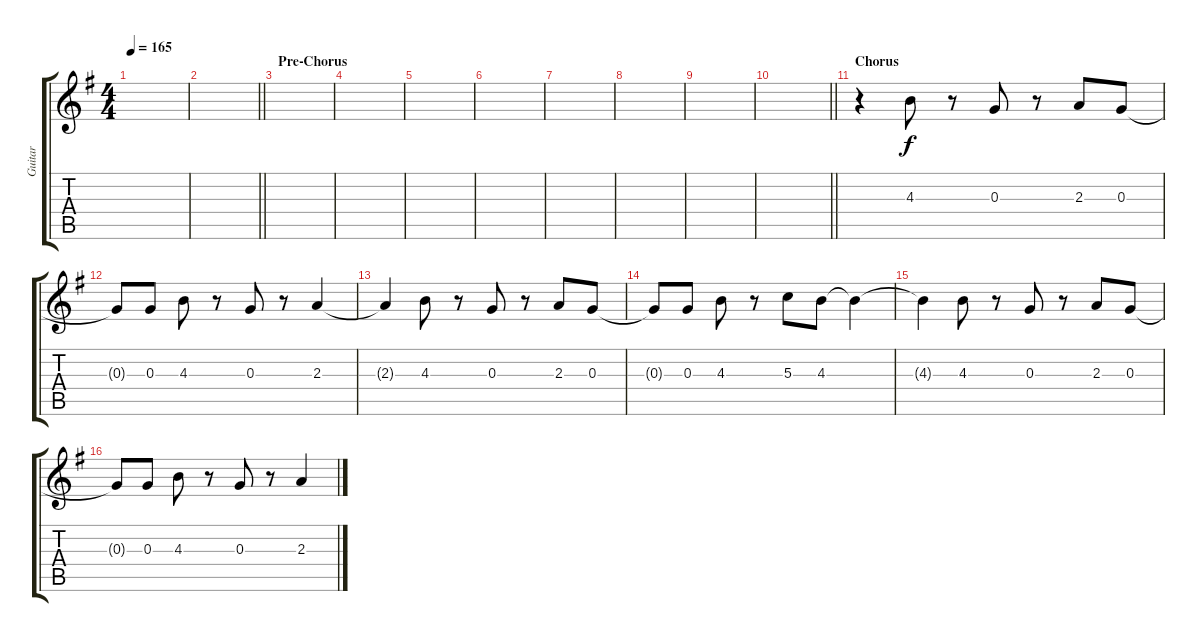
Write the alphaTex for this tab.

\track ("Guitar" "Guitar") {instrument overdrivenguitar}
\staff {score tabs}
\tuning (E4 B3 G3 D3 A2 E2) {hide}
\ts (4 4)
\tempo 165
\clef g2
\ks g
|
\barLineRight lightlight
|
\section ("" "Pre-Chorus")
|
|
|
|
|
|
|
\barLineRight lightlight
|
\section ("" "Chorus")
r.4 4.3.8 r.8 0.3.8 r.8 2.3.8 0.3.8 |
0.3{t}.8 0.3.8 4.3.8 r.8 0.3.8 r.8 2.3.4 |
2.3{t}.4 4.3.8 r.8 0.3.8 r.8 2.3.8 0.3.8 |
0.3{t}.8 0.3.8 4.3.8 r.8 5.3.8 4.3.8 4.3{t}.4 |
4.3{t}.4 4.3.8 r.8 0.3.8 r.8 2.3.8 0.3.8 |
0.3{t}.8 0.3.8 4.3.8 r.8 0.3.8 r.8 2.3.4
